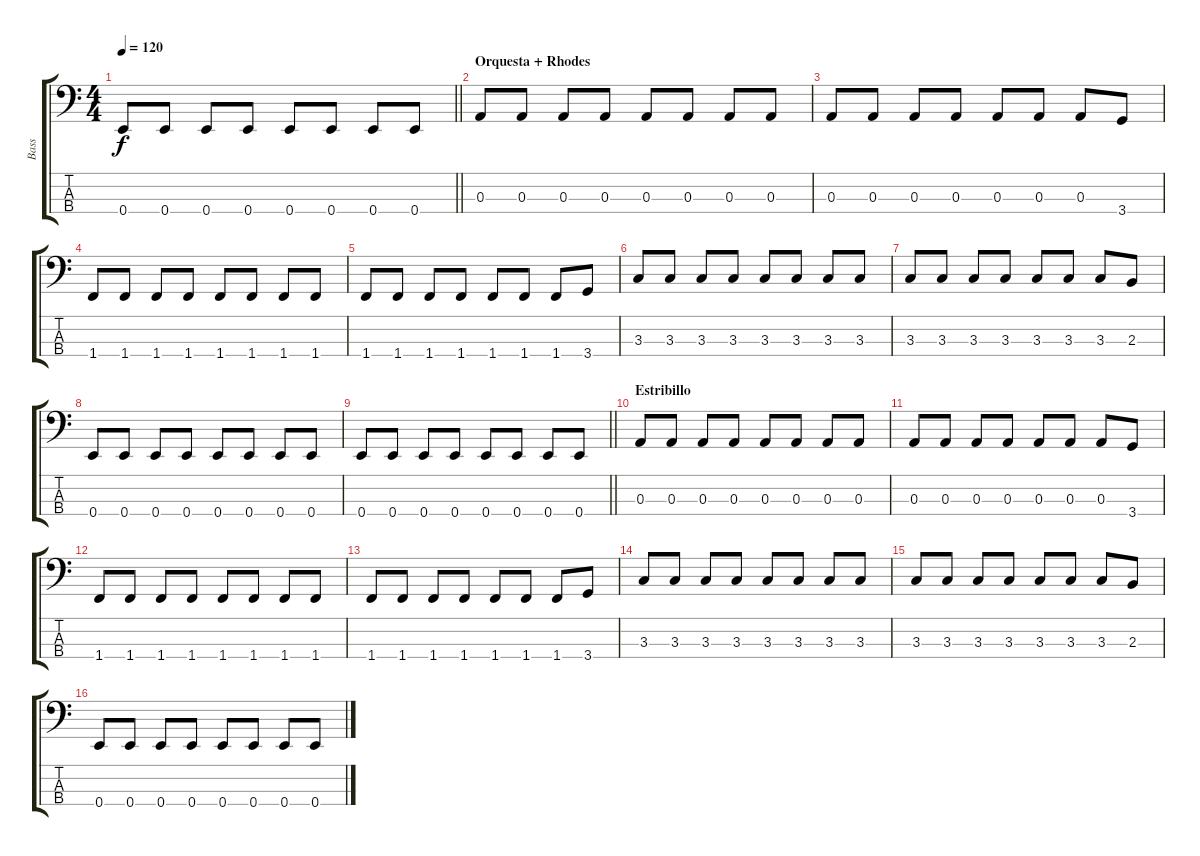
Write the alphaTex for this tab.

\track ("Bass" "Bass") {instrument electricbassfinger}
\staff {score tabs}
\tuning (G2 D2 A1 E1) {hide}
\ts (4 4)
\tempo 120
\clef f4
\barLineRight lightlight
\ks c
0.4.8{dy f} 0.4.8 0.4.8 0.4.8 0.4.8 0.4.8 0.4.8 0.4.8 |
\section ("" "Orquesta + Rhodes")
0.3.8 0.3.8 0.3.8 0.3.8 0.3.8 0.3.8 0.3.8 0.3.8 |
0.3.8 0.3.8 0.3.8 0.3.8 0.3.8 0.3.8 0.3.8 3.4.8 |
1.4.8 1.4.8 1.4.8 1.4.8 1.4.8 1.4.8 1.4.8 1.4.8 |
1.4.8 1.4.8 1.4.8 1.4.8 1.4.8 1.4.8 1.4.8 3.4.8 |
3.3.8 3.3.8 3.3.8 3.3.8 3.3.8 3.3.8 3.3.8 3.3.8 |
3.3.8 3.3.8 3.3.8 3.3.8 3.3.8 3.3.8 3.3.8 2.3.8 |
0.4.8 0.4.8 0.4.8 0.4.8 0.4.8 0.4.8 0.4.8 0.4.8 |
\barLineRight lightlight
0.4.8 0.4.8 0.4.8 0.4.8 0.4.8 0.4.8 0.4.8 0.4.8 |
\section ("" "Estribillo")
0.3.8 0.3.8 0.3.8 0.3.8 0.3.8 0.3.8 0.3.8 0.3.8 |
0.3.8 0.3.8 0.3.8 0.3.8 0.3.8 0.3.8 0.3.8 3.4.8 |
1.4.8 1.4.8 1.4.8 1.4.8 1.4.8 1.4.8 1.4.8 1.4.8 |
1.4.8 1.4.8 1.4.8 1.4.8 1.4.8 1.4.8 1.4.8 3.4.8 |
3.3.8 3.3.8 3.3.8 3.3.8 3.3.8 3.3.8 3.3.8 3.3.8 |
3.3.8 3.3.8 3.3.8 3.3.8 3.3.8 3.3.8 3.3.8 2.3.8 |
0.4.8 0.4.8 0.4.8 0.4.8 0.4.8 0.4.8 0.4.8 0.4.8
